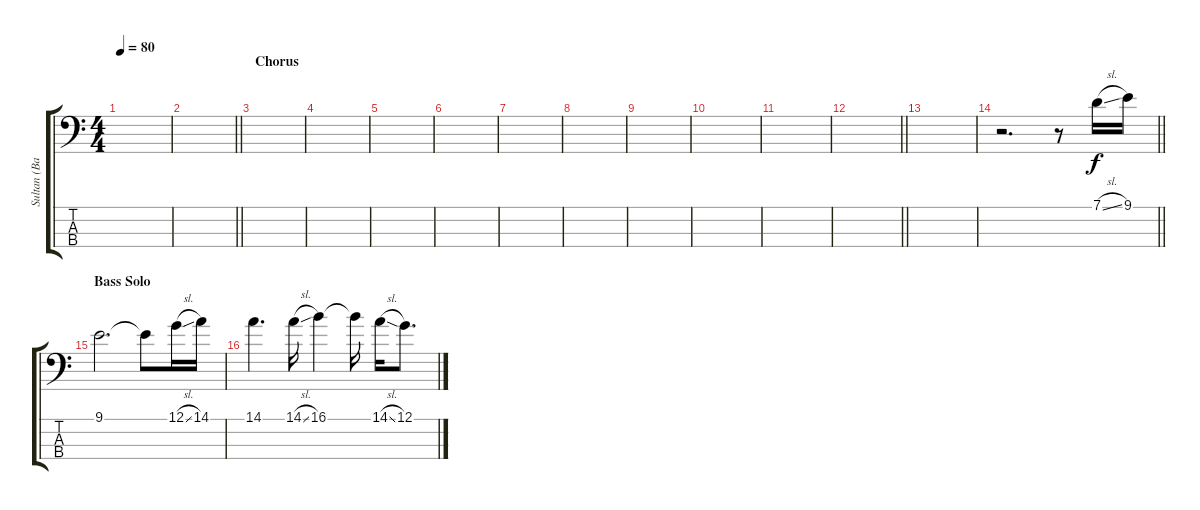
\track ("Sultan (Bass)" "Sultan (Ba") {instrument electricbassfinger}
\staff {score tabs}
\tuning (G2 D2 A1 D1) {hide}
\ts (4 4)
\tempo 80
\clef f4
\ks c
|
\barLineRight lightlight
|
\section ("" "Chorus")
|
|
|
|
|
|
|
|
|
\barLineRight lightlight
|
\section ("" "")
|
\barLineRight lightlight
r.2{d} r.8 7.1{sl}.16 9.1.16 |
\section ("" "Bass Solo")
9.1.2{d} 9.1{t}.8 12.1{sl}.16 14.1.16 |
14.1.4{d} 14.1{sl}.16 16.1.4 16.1{t}.16 14.1{sl}.16 12.1.8{d}
